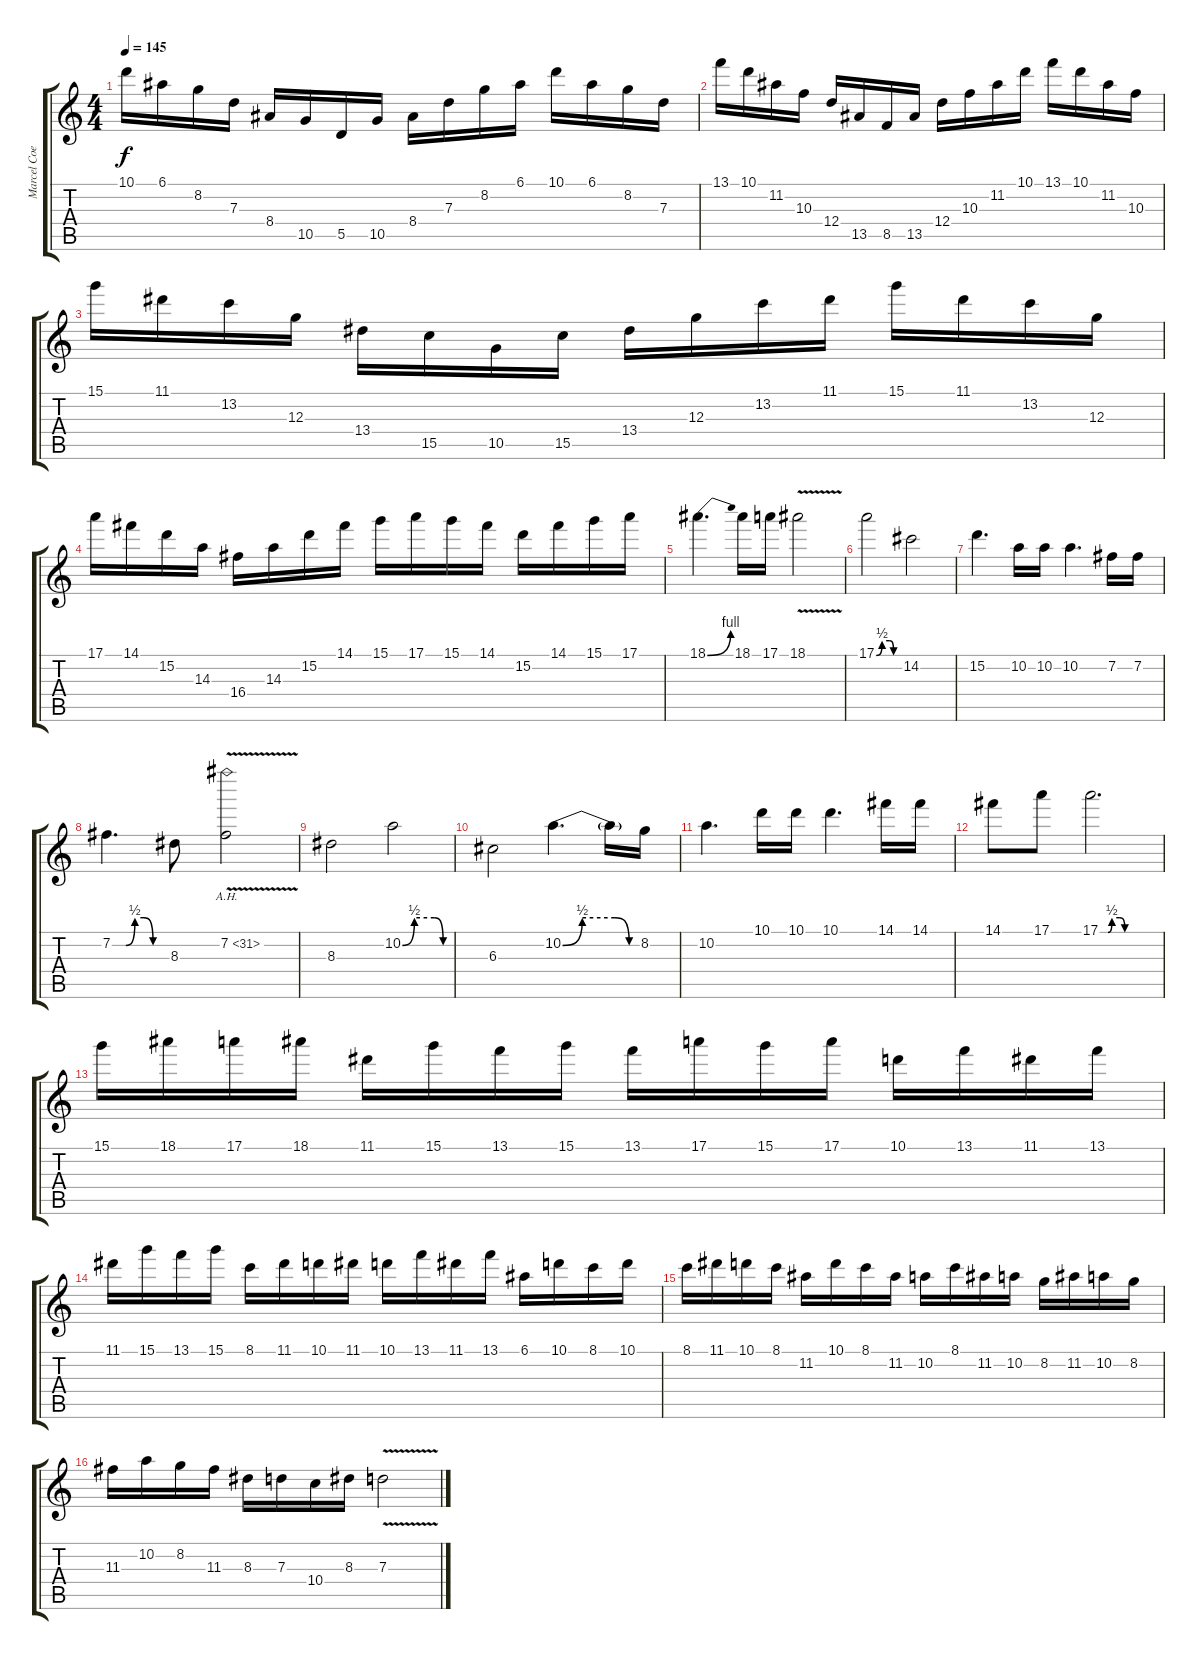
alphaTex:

\track ("Marcel Coenen" "Marcel Coe") {instrument distortionguitar}
\staff {score tabs}
\tuning (E4 B3 G3 D3 A2 E2) {hide}
\ts (4 4)
\tempo 145
\clef g2
\ks c
10.1.16{dy f} 6.1.16 8.2.16 7.3.16 8.4.16 10.5.16 5.5.16 10.5.16 8.4.16 7.3.16 8.2.16 6.1.16 10.1.16 6.1.16 8.2.16 7.3.16 |
13.1.16 10.1.16 11.2.16 10.3.16 12.4.16 13.5.16 8.5.16 13.5.16 12.4.16 10.3.16 11.2.16 10.1.16 13.1.16 10.1.16 11.2.16 10.3.16 |
15.1.16 11.1.16 13.2.16 12.3.16 13.4.16 15.5.16 10.5.16 15.5.16 13.4.16 12.3.16 13.2.16 11.1.16 15.1.16 11.1.16 13.2.16 12.3.16 |
17.1.16 14.1.16 15.2.16 14.3.16 16.4.16 14.3.16 15.2.16 14.1.16 15.1.16 17.1.16 15.1.16 14.1.16 15.2.16 14.1.16 15.1.16 17.1.16 |
18.1{be (bend 0 0 60 4)}.4{d} 18.1.16 17.1.16 18.1{v}.2 |
17.1{be (custom 0 0 15 2 35 2 45 0 60 0)}.2 14.2.2 |
15.2.4{d} 10.2.16 10.2.16 10.2.4{d} 7.2.16 7.2.16 |
7.2{be (custom 0 0 15 0 25 2 35 2 45 0 60 0)}.4{d} 8.3.8 7.2{ah 24 v}.2 |
8.3.2 10.2{be (custom 0 0 15 2 40 2 51 0 60 0)}.2 |
6.3.2 10.2{be (custom 0 0 15 2 40 2 51 0 60 0)}.4{d} 10.2{t}.16 8.2.16 |
10.2.4{d} 10.1.16 10.1.16 10.1.4{d} 14.1.16 14.1.16 |
14.1.8 17.1.8 17.1{be (custom 0 0 8 0 12 2 20 2 25 0 30 0 60 0)}.2{d} |
15.1.16 18.1.16 17.1.16 18.1.16 11.1.16 15.1.16 13.1.16 15.1.16 13.1.16 17.1.16 15.1.16 17.1.16 10.1.16 13.1.16 11.1.16 13.1.16 |
11.1.16 15.1.16 13.1.16 15.1.16 8.1.16 11.1.16 10.1.16 11.1.16 10.1.16 13.1.16 11.1.16 13.1.16 6.1.16 10.1.16 8.1.16 10.1.16 |
8.1.16 11.1.16 10.1.16 8.1.16 11.2.16 10.1.16 8.1.16 11.2.16 10.2.16 8.1.16 11.2.16 10.2.16 8.2.16 11.2.16 10.2.16 8.2.16 |
11.3.16 10.2.16 8.2.16 11.3.16 8.3.16 7.3.16 10.4.16 8.3.16 7.3{v}.2
